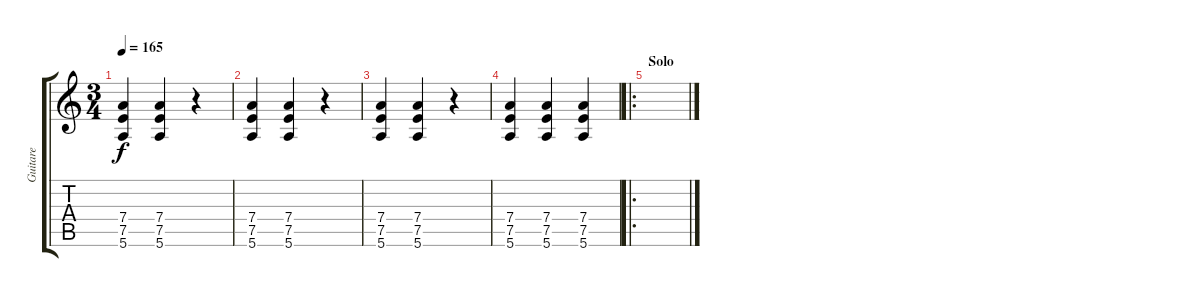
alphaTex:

\track ("Guitare" "Guitare") {instrument overdrivenguitar}
\staff {score tabs}
\tuning (E4 B3 G3 D3 A2 E2) {hide}
\ts (3 4)
\tempo 165
\clef g2
\ks c
(7.4 7.5 5.6).4{dy f} (7.4 7.5 5.6).4 r.4 |
(7.4 7.5 5.6).4 (7.4 7.5 5.6).4 r.4 |
(7.4 7.5 5.6).4 (7.4 7.5 5.6).4 r.4 |
(7.4 7.5 5.6).4 (7.4 7.5 5.6).4 (7.4 7.5 5.6).4 |
\ro
\section ("" "Solo")
